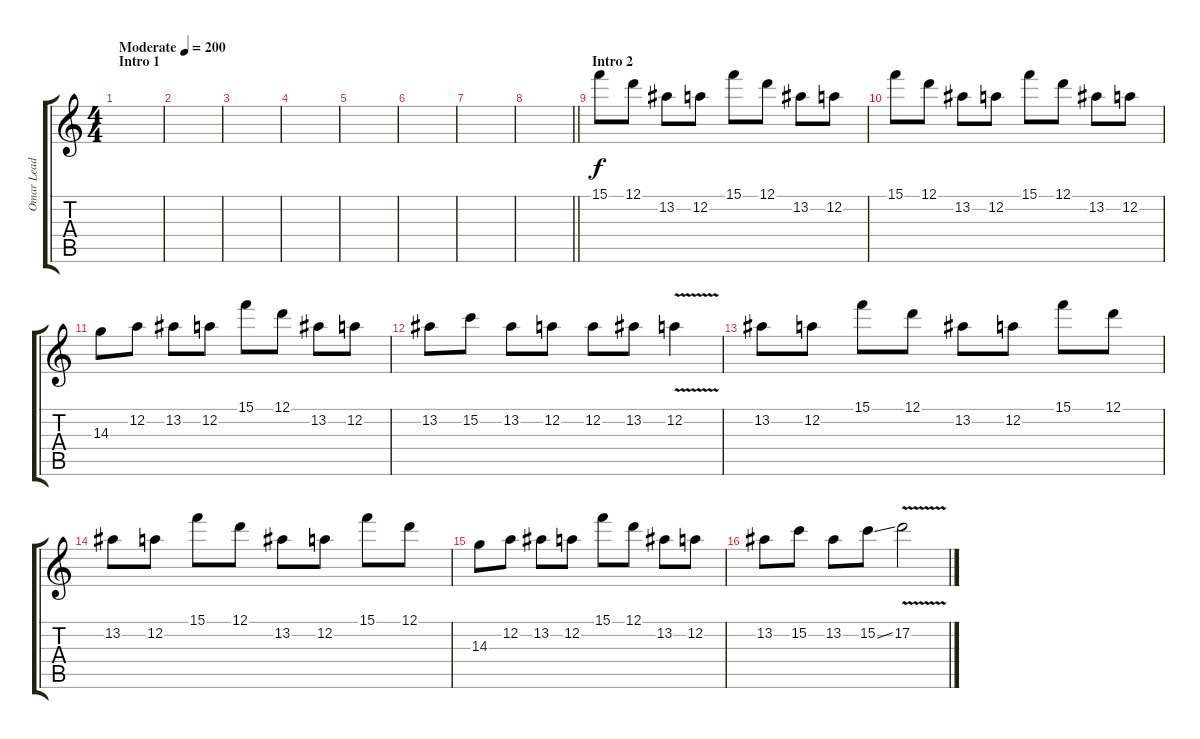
\track ("Omar Lead" "Omar Lead") {instrument distortionguitar}
\staff {score tabs}
\tuning (D4 A3 F3 C3 G2 C2) {hide}
\ts (4 4)
\section ("" "Intro 1")
\tempo (200 "Moderate")
\clef g2
\ks c
|
|
|
|
|
|
|
\barLineRight lightlight
|
\section ("" "Intro 2")
15.1.8 12.1.8 13.2.8 12.2.8 15.1.8 12.1.8 13.2.8 12.2.8 |
15.1.8 12.1.8 13.2.8 12.2.8 15.1.8 12.1.8 13.2.8 12.2.8 |
14.3.8 12.2.8 13.2.8 12.2.8 15.1.8 12.1.8 13.2.8 12.2.8 |
13.2.8 15.2.8 13.2.8 12.2.8 12.2.8 13.2.8 12.2{v}.4 |
13.2.8 12.2.8 15.1.8 12.1.8 13.2.8 12.2.8 15.1.8 12.1.8 |
13.2.8 12.2.8 15.1.8 12.1.8 13.2.8 12.2.8 15.1.8 12.1.8 |
14.3.8 12.2.8 13.2.8 12.2.8 15.1.8 12.1.8 13.2.8 12.2.8 |
13.2.8 15.2.8 13.2.8 15.2{ss}.8 17.2{v}.2
